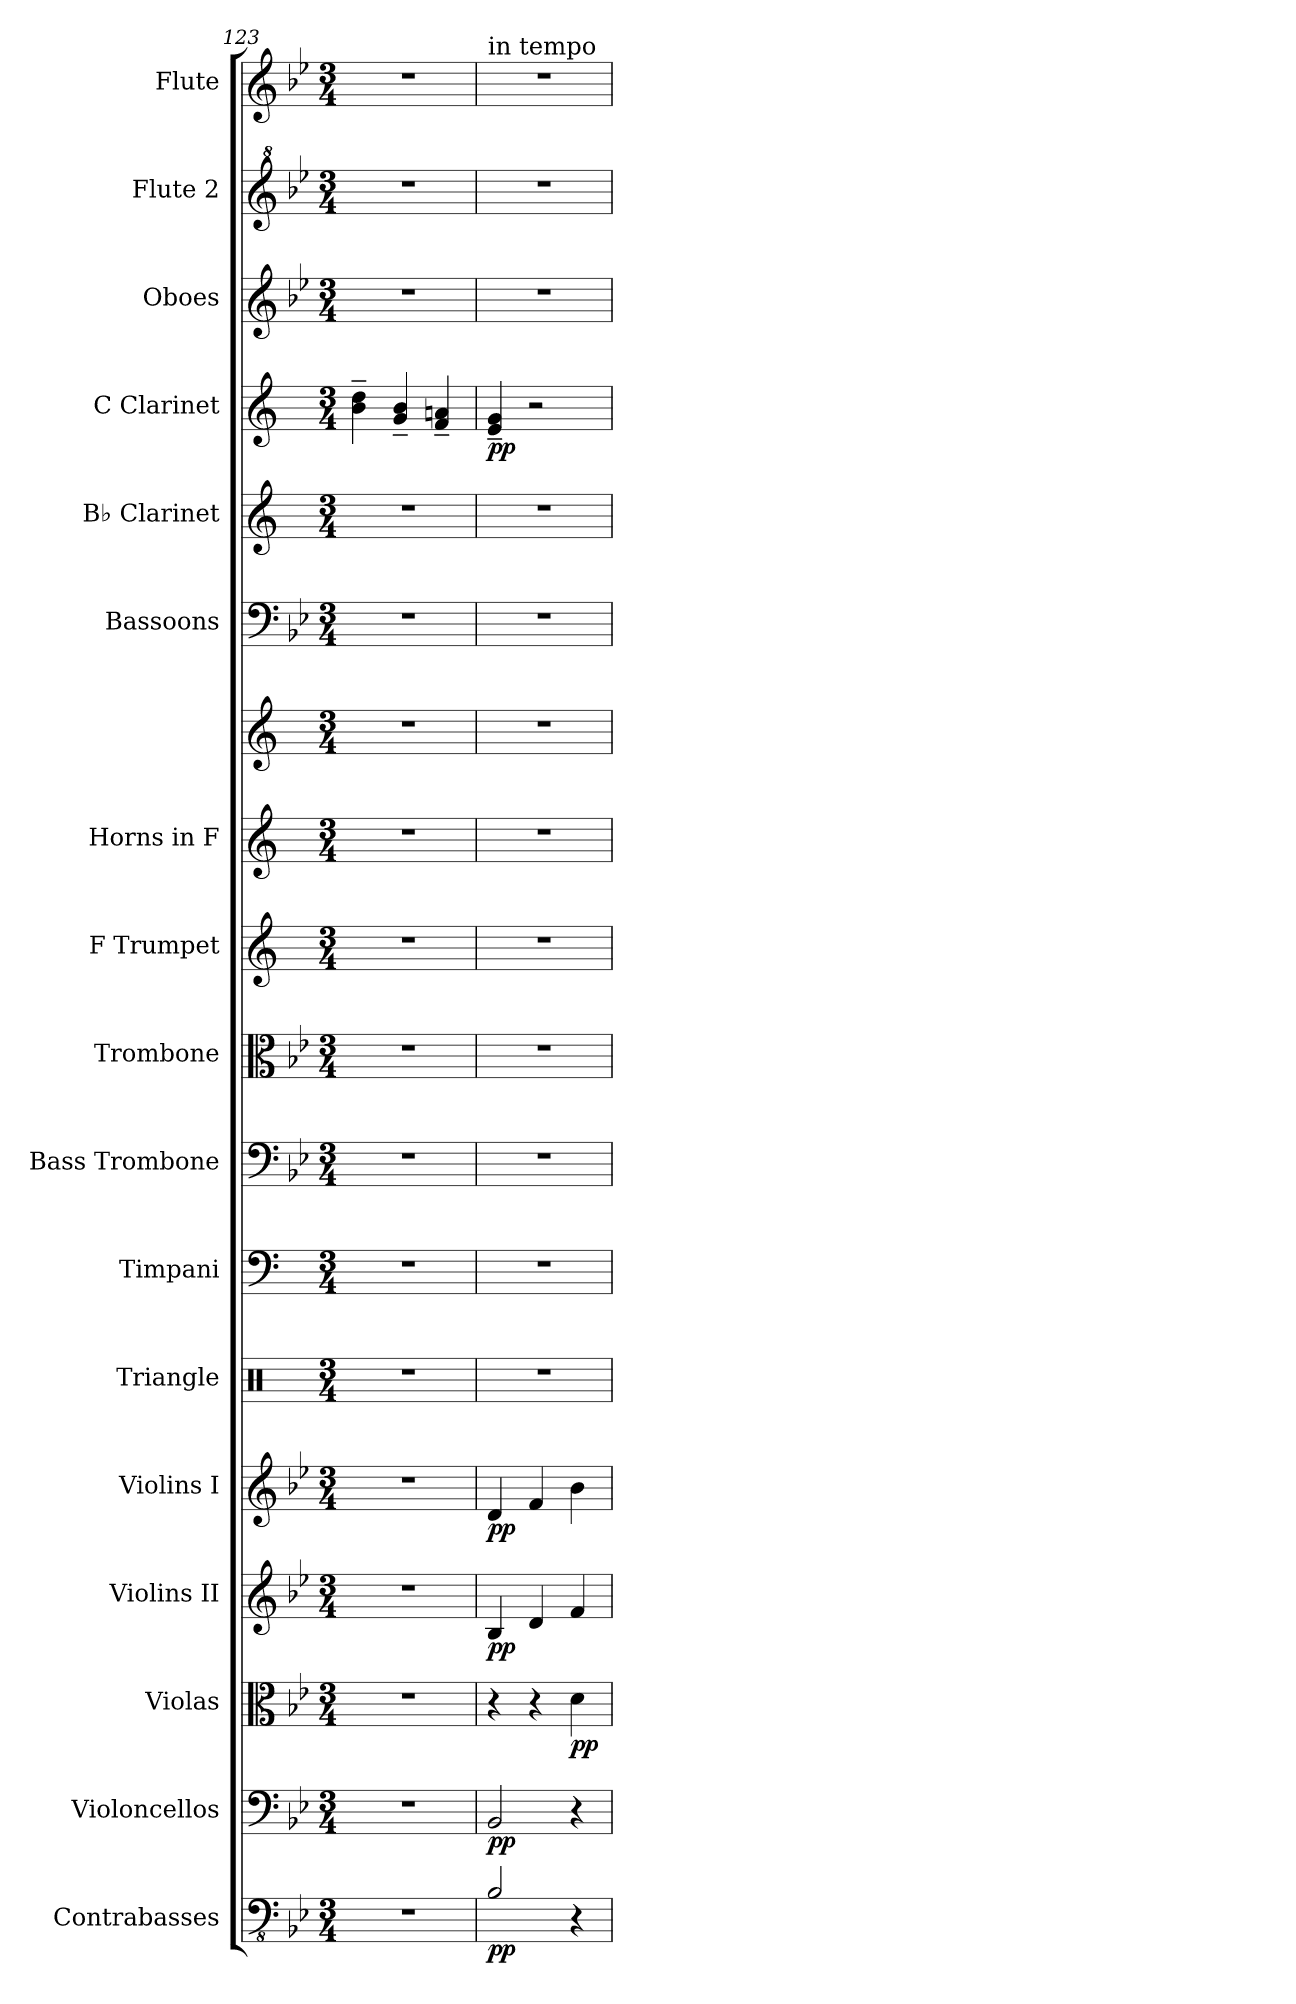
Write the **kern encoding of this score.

**kern	**dynam	**kern	**dynam	**kern	**dynam	**kern	**dynam	**kern	**dynam	**kern	**kern	**kern	**kern	**kern	**kern	**kern	**kern	**kern	**kern	**dynam	**kern	**kern	**kern
*part17	*part17	*part16	*part16	*part15	*part15	*part14	*part14	*part13	*part13	*part12	*part11	*part10	*part9	*part8	*part7	*part7	*part6	*part5	*part4	*part4	*part3	*part2	*part1
*staff18	*staff18	*staff17	*staff17	*staff16	*staff16	*staff15	*staff15	*staff14	*staff14	*staff13	*staff12	*staff11	*staff10	*staff9	*staff8	*staff7	*staff6	*staff5	*staff4	*staff4	*staff3	*staff2	*staff1
*I"Contrabasses	*	*I"Violoncellos	*	*I"Violas	*	*I"Violins II	*	*I"Violins I	*	*I"Triangle	*I"Timpani	*I"Bass Trombone	*I"Trombone	*I"F Trumpet	*I"Horns in F	*	*I"Bassoons	*I"B♭ Clarinet	*I"C Clarinet	*	*I"Oboes	*I"Flute 2	*I"Flute
*I'Cb.	*	*I'Vc.	*	*I'Vla.	*	*I'Vln. II	*	*I'Vln. I	*	*I'Trgl.	*I'Timp.	*I'B. Tbn.	*I'Tbn.	*I'F Tpt.	*	*	*I'Bsn.	*I'B♭ Cl.	*I'C Cl.	*	*I'Ob.	*I'Fl. 2	*I'Fl. 2
!!LO:PB:g=z
*clefFv4	*	*clefF4	*	*clefC3	*	*clefG2	*	*clefG2	*	*clefX	*clefF4	*clefF4	*clefC3	*clefG2	*clefG2	*clefG2	*clefF4	*clefG2	*clefG2	*	*clefG2	*clefG^2	*clefG2
*ITrd7c12	*	*	*	*	*	*	*	*	*	*	*	*	*	*ITrd-3c-5	*ITrd4c7	*ITrd4c7	*	*ITrd1c2	*ITrd1c2	*	*	*	*
*k[b-e-]	*	*k[b-e-]	*	*k[b-e-]	*	*k[b-e-]	*	*k[b-e-]	*	*k[]	*k[]	*k[b-e-]	*k[b-e-]	*k[b-]	*k[b-]	*k[b-]	*k[b-e-]	*k[b-e-]	*k[b-e-]	*	*k[b-e-]	*k[b-e-]	*k[b-e-]
*M3/4	*	*M3/4	*	*M3/4	*	*M3/4	*	*M3/4	*	*M3/4	*M3/4	*M3/4	*M3/4	*M3/4	*M3/4	*M3/4	*M3/4	*M3/4	*M3/4	*	*M3/4	*M3/4	*M3/4
*MM174	*	*MM174	*	*MM174	*	*MM174	*	*MM174	*	*MM174	*MM174	*MM174	*MM174	*MM174	*MM174	*MM174	*MM174	*MM174	*MM174	*	*MM174	*MM174	*MM174
=123	=123	=123	=123	=123	=123	=123	=123	=123	=123	=123	=123	=123	=123	=123	=123	=123	=123	=123	=123	=123	=123	=123	=123
2.r	.	2.r	.	2.r	.	2.r	.	2.r	.	2.r	2.r	2.r	2.r	2.r	2.r	2.r	2.r	2.r	4a\~ 4cc\~	.	2.r	2.r	2.r
.	.	.	.	.	.	.	.	.	.	.	.	.	.	.	.	.	.	.	4f/~ 4a/~	.	.	.	.
.	.	.	.	.	.	.	.	.	.	.	.	.	.	.	.	.	.	.	4e-/~ 4gn/~	.	.	.	.
=124	=124	=124	=124	=124	=124	=124	=124	=124	=124	=124	=124	=124	=124	=124	=124	=124	=124	=124	=124	=124	=124	=124	=124
*	*	*	*	*	*	*	*	*	*	*	*	*	*	*	*	*	*	*	*	*	*	*	*MM198
!	!	!	!	!	!	!	!	!	!	!	!	!	!	!	!	!	!	!	!	!	!	!	!LO:TX:a:t=in tempo
!	!LO:DY:b	!	!LO:DY:b	!	!	!	!LO:DY:b	!	!LO:DY:b	!	!	!	!	!	!	!	!	!	!	!LO:DY:b	!	!	!
2BBB-/	pp	2BB-/	pp	4r	.	4B-/	pp	4d/	pp	2.r	2.r	2.r	2.r	2.r	2.r	2.r	2.r	2.r	4d/~ 4f/~	pp	2.r	2.r	2.r
.	.	.	.	4r	.	4d/	.	4f/	.	.	.	.	.	.	.	.	.	.	2r	.	.	.	.
!	!	!	!	!	!LO:DY:b	!	!	!	!	!	!	!	!	!	!	!	!	!	!	!	!	!	!
4r	.	4r	.	4d\	pp	4f/	.	4b-\	.	.	.	.	.	.	.	.	.	.	.	.	.	.	.
=	=	=	=	=	=	=	=	=	=	=	=	=	=	=	=	=	=	=	=	=	=	=	=
*-	*-	*-	*-	*-	*-	*-	*-	*-	*-	*-	*-	*-	*-	*-	*-	*-	*-	*-	*-	*-	*-	*-	*-
